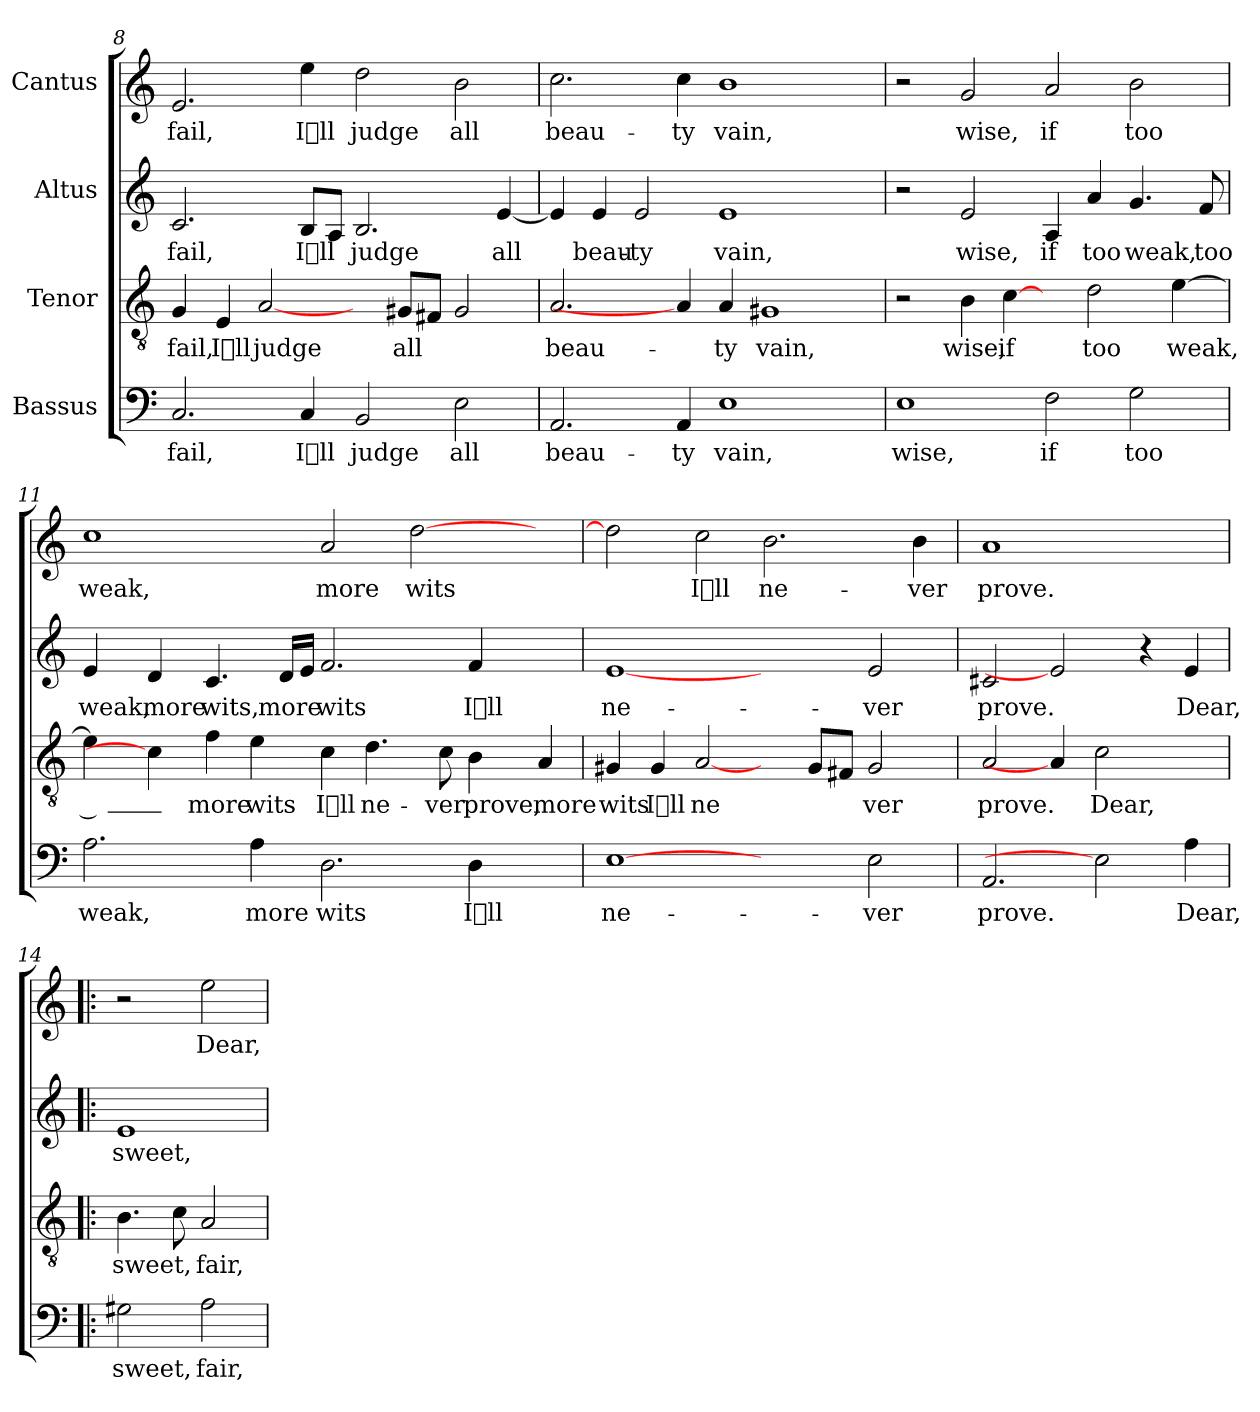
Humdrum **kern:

**kern	**text	**kern	**text	**kern	**text	**kern	**text
*part4	*part4	*part3	*part3	*part2	*part2	*part1	*part1
*staff4	*staff4	*staff3	*staff3	*staff2	*staff2	*staff1	*staff1
*I"Bassus	*	*I"Tenor	*	*I"Altus	*	*I"Cantus	*
!!LO:LB:g=z
*clefF4	*	*clefGv2	*	*clefG2	*	*clefG2	*
*k[]	*	*k[]	*	*k[]	*	*k[]	*
=8	=8	=8	=8	=8	=8	=8	=8
!	!LO:LY:b	!	!LO:LY:b	!	!LO:LY:b	!	!LO:LY:b
2.C/	fail,	4G/	fail,	2.c/	fail,	2.e/	fail,
!	!	!	!LO:LY:b	!	!	!	!
.	.	4E/	Ill	.	.	.	.
!	!	!	!LO:LY:b	!	!	!	!
.	.	[2A/	judge	.	.	.	.
!	!LO:LY:b	!	!	!	!LO:LY:b	!	!LO:LY:b
4C/	Ill	.	.	8B/L	Ill	4ee\	Ill
.	.	.	.	8A/J	.	.	.
!	!LO:LY:b	!	!	!	!LO:LY:b	!	!LO:LY:b
2BB/	judge	4ryy	.	2.B/	judge	2dd\	judge
!	!	!	!LO:LY:b	!	!	!	!
.	.	8G#X/L	all	.	.	.	.
.	.	8F#X/J	.	.	.	.	.
!	!LO:LY:b	!	!	!	!	!	!LO:LY:b
2E\	all	2G#/	.	.	.	2b\	all
!	!	!	!	!	!LO:LY:b	!	!
.	.	.	.	[4e/	all	.	.
=9	=9	=9	=9	=9	=9	=9	=9
!	!LO:LY:b	!	!LO:LY:b	!	!	!	!LO:LY:b
2.AA/	beau-	2.A/	beau-	4e/]	.	2.cc\	beau-
!	!	!	!	!	!LO:LY:b	!	!
.	.	.	.	4e/	beau-	.	.
!	!	!	!	!	!LO:LY:b	!	!
.	.	.	.	2e/	ty	.	.
!	!LO:LY:b	!	!	!	!	!	!LO:LY:b
4AA/	ty	4A/]	.	.	.	4cc\	ty
!	!LO:LY:b	!	!LO:LY:b	!	!LO:LY:b	!	!LO:LY:b
1E	vain,	4A/	ty	1e	vain,	1b	vain,
!	!	!	!LO:LY:b	!	!	!	!
.	.	1G#X	vain,	.	.	.	.
4ryy	.	.	.	4ryy	.	4ryy	.
=10	=10	=10	=10	=10	=10	=10	=10
!	!LO:LY:b	!	!	!	!	!	!
1E	wise,	2r	.	2r	.	2r	.
!	!	!	!LO:LY:b	!	!LO:LY:b	!	!LO:LY:b
.	.	4B\	wise,	2e/	wise,	2g/	wise,
!	!	!	!LO:LY:b	!	!	!	!
.	.	[4c\	if	.	.	.	.
!	!LO:LY:b	!	!	!	!LO:LY:b	!	!LO:LY:b
2F\	if	4ryy	.	4A/	if	2a/	if
!	!	!	!LO:LY:b	!	!LO:LY:b	!	!
.	.	2d\	too	4a/	too	.	.
!	!LO:LY:b	!	!	!	!LO:LY:b	!	!LO:LY:b
2G\	too	.	.	4.g/	weak,	2b\	too
!	!	!	!LO:LY:b	!	!	!	!
.	.	[4e\	weak,	.	.	.	.
!	!	!	!	!	!LO:LY:b	!	!
.	.	.	.	8f/	too	.	.
!!LO:LB:g=z
=11	=11	=11	=11	=11	=11	=11	=11
!	!LO:LY:b	!	!LO:LY:b	!	!LO:LY:b	!	!LO:LY:b
2.A\	weak,	4e\]	__	4e/	weak,	1cc	weak,
!	!	!	!	!	!LO:LY:b	!	!
.	.	4c\]	.	4d/	more	.	.
!	!	!	!LO:LY:b	!	!LO:LY:b	!	!
.	.	4f\	more	4.c/	wits,	.	.
!	!LO:LY:b	!	!LO:LY:b	!	!	!	!
4A\	more	4e\	wits	.	.	.	.
!	!	!	!	!	!LO:LY:b	!	!
.	.	.	.	16d/LL	more	.	.
.	.	.	.	16e/JJ	.	.	.
!	!LO:LY:b	!	!LO:LY:b	!	!LO:LY:b	!	!LO:LY:b
2.D\	wits	4c\	Ill	2.f/	wits	2a/	more
!	!	!	!LO:LY:b	!	!	!	!
.	.	4.d\	ne-	.	.	.	.
!	!	!	!	!	!	!	!LO:LY:b
.	.	.	.	.	.	[2dd\	wits
!	!	!	!LO:LY:b	!	!	!	!
.	.	8c\	ver	.	.	.	.
!	!LO:LY:b	!	!LO:LY:b	!	!LO:LY:b	!	!
4D\	Ill	4B\	prove,	4f/	Ill	.	.
!	!	!	!LO:LY:b	!	!	!	!
4ryy	.	4A/	more	4ryy	.	4ryy	.
=12	=12	=12	=12	=12	=12	=12	=12
!	!LO:LY:b	!	!LO:LY:b	!	!LO:LY:b	!	!
[1E	ne-	4G#X/	wits	[1e	ne-	2dd\]	.
!	!	!	!LO:LY:b	!	!	!	!
.	.	4G#/	Ill	.	.	.	.
!	!	!	!LO:LY:b	!	!	!	!LO:LY:b
.	.	[2A/	ne	.	.	2cc\	Ill
!	!	!	!	!	!	!	!LO:LY:b
2ryy	.	4ryy	.	2ryy	.	2.b\	ne-
!	!	!	!LO:LY:b	!	!	!	!
.	.	8G#/L	-	.	.	.	.
.	.	8F#X/J	.	.	.	.	.
!	!LO:LY:b	!	!LO:LY:b	!	!LO:LY:b	!	!
2E\	ver	2G#/	ver	2e/	ver	.	.
!	!	!	!	!	!	!	!LO:LY:b
.	.	.	.	.	.	4b\	ver
=13	=13	=13	=13	=13	=13	=13	=13
!	!LO:LY:b	!	!LO:LY:b	!	!LO:LY:b	!	!LO:LY:b
2.AA/	prove.	2A/	prove.	2c#X/	prove.	1a	prove.
.	.	4A/]	.	2e]	.	.	.
!	!	!	!LO:LY:b	!	!	!	!
2E]	.	2c\	Dear,	.	.	.	.
.	.	.	.	4r	.	2ryy	.
!	!LO:LY:b	!	!	!	!LO:LY:b	!	!
4A\	Dear,	4ryy	.	4e/	Dear,	.	.
=14!|:	=14!|:	=14!|:	=14!|:	=14!|:	=14!|:	=14!|:	=14!|:
!	!LO:LY:b	!	!LO:LY:b	!	!LO:LY:b	!	!
2G#X\	sweet,	4.B\	sweet,	1e	sweet,	2r	.
.	.	8c\	.	.	.	.	.
!	!LO:LY:b	!	!LO:LY:b	!	!	!	!LO:LY:b
2A\	fair,	2A/	fair,	.	.	2ee\	Dear,
=	=	=	=	=	=	=	=
*-	*-	*-	*-	*-	*-	*-	*-
